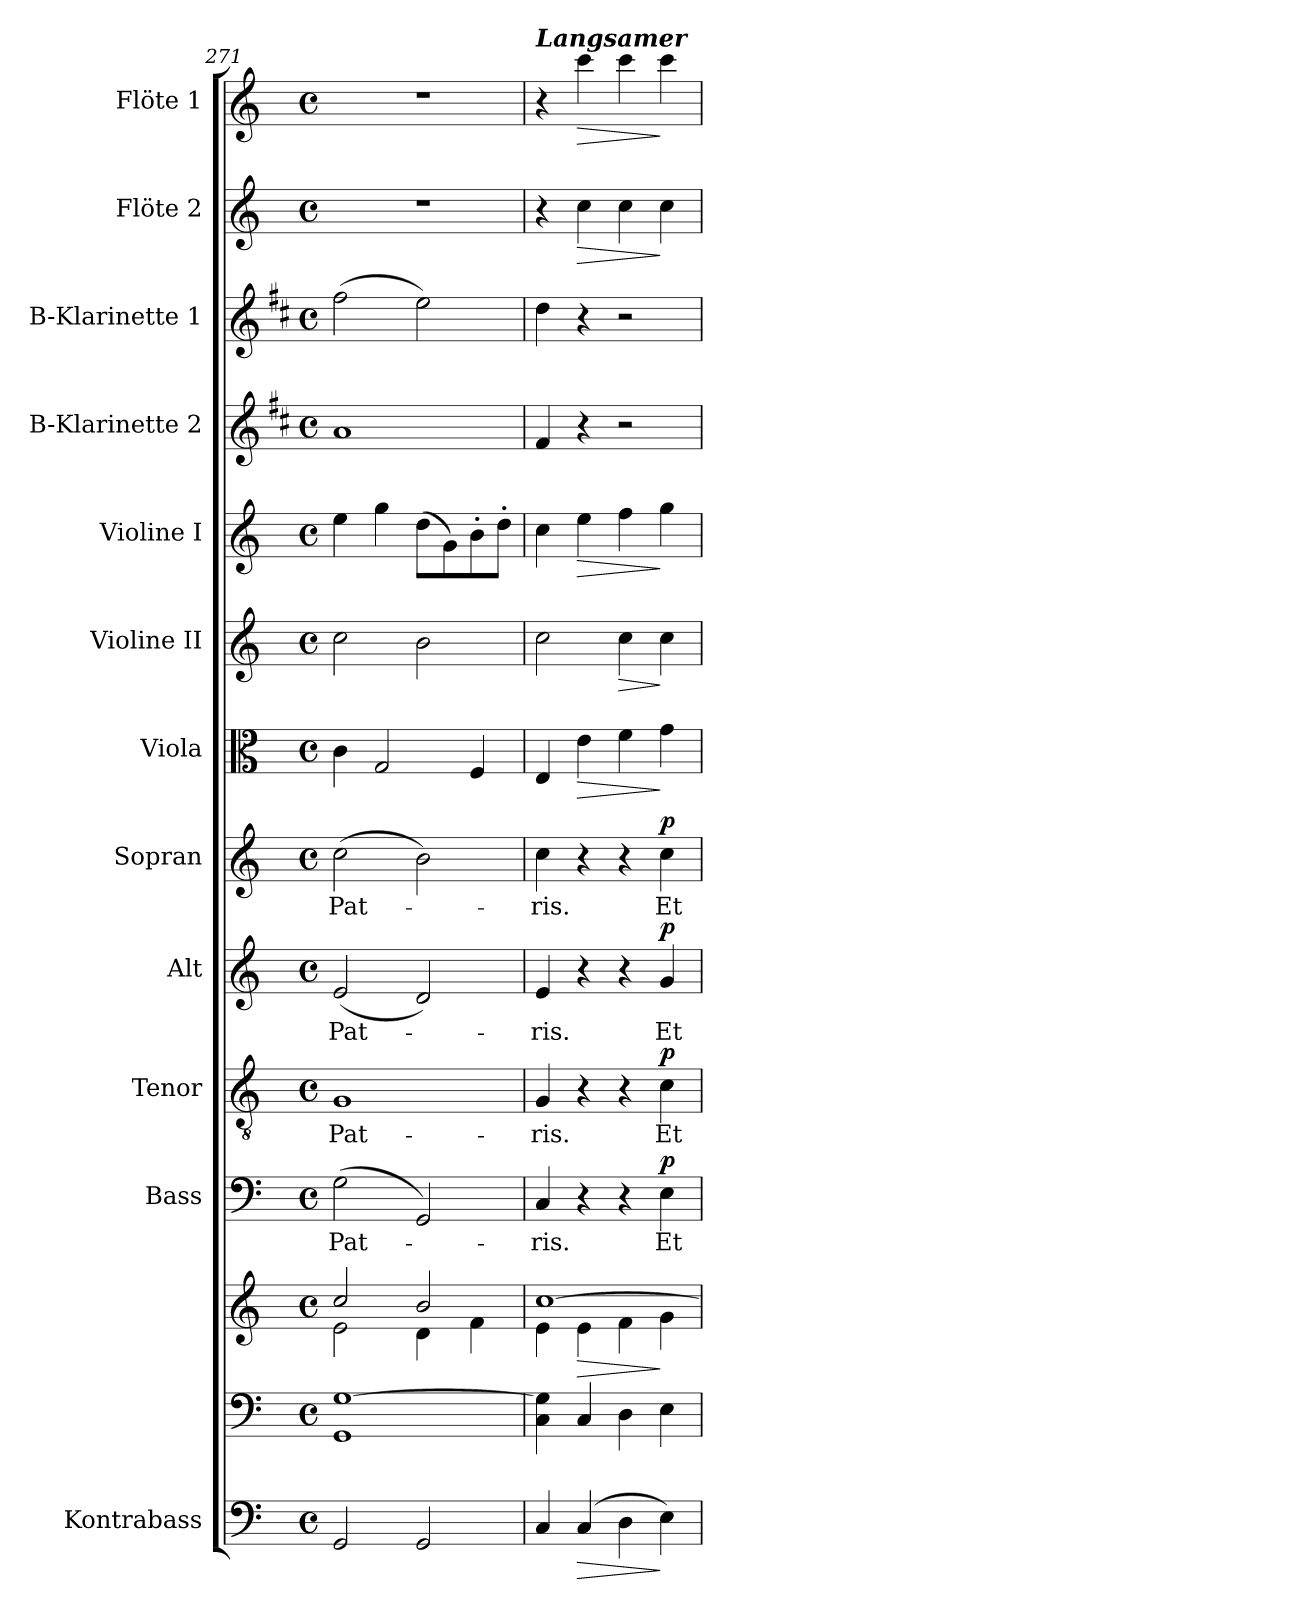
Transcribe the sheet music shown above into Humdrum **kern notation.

**kern	**dynam	**kern	**kern	**dynam	**kern	**text	**dynam	**kern	**text	**dynam	**kern	**text	**dynam	**kern	**text	**dynam	**kern	**dynam	**kern	**dynam	**kern	**dynam	**kern	**kern	**kern	**dynam	**kern	**dynam
*part13	*part13	*part12	*part12	*part12	*part11	*part11	*part11	*part10	*part10	*part10	*part9	*part9	*part9	*part8	*part8	*part8	*part7	*part7	*part6	*part6	*part5	*part5	*part4	*part3	*part2	*part2	*part1	*part1
*staff14	*staff14	*staff13	*staff12	*staff12/13	*staff11	*staff11	*staff11	*staff10	*staff10	*staff10	*staff9	*staff9	*staff9	*staff8	*staff8	*staff8	*staff7	*staff7	*staff6	*staff6	*staff5	*staff5	*staff4	*staff3	*staff2	*staff2	*staff1	*staff1
*I"Kontrabass	*	*	*	*	*I"Bass	*	*	*I"Tenor	*	*	*I"Alt	*	*	*I"Sopran	*	*	*I"Viola	*	*I"Violine II	*	*I"Violine I	*	*I"B-Klarinette 2	*I"B-Klarinette 1	*I"Flöte 2	*	*I"Flöte 1	*
*I'Kb.	*	*	*	*	*I'B.	*	*	*I'T.	*	*	*I'A.	*	*	*I'S.	*	*	*I'Vla.	*	*I'Vl. II	*	*I'Vl. I	*	*I'B Kl. 2	*I'B Kl. 1	*I'Fl. 2	*	*I'Fl. 1	*
*clefF4	*	*clefF4	*clefG2	*	*clefF4	*	*	*clefGv2	*	*	*clefG2	*	*	*clefG2	*	*	*clefC3	*	*clefG2	*	*clefG2	*	*clefG2	*clefG2	*clefG2	*	*clefG2	*
*ITrd7c12	*	*	*	*	*	*	*	*	*	*	*	*	*	*	*	*	*	*	*	*	*	*	*ITrd1c2	*ITrd1c2	*	*	*	*
*k[]	*	*k[]	*k[]	*	*k[]	*	*	*k[]	*	*	*k[]	*	*	*k[]	*	*	*k[]	*	*k[]	*	*k[]	*	*k[]	*k[]	*k[]	*	*k[]	*
*C:	*	*C:	*C:	*	*C:	*	*	*C:	*	*	*C:	*	*	*C:	*	*	*C:	*	*C:	*	*C:	*	*C:	*C:	*C:	*	*C:	*
*M4/4	*	*M4/4	*M4/4	*	*M4/4	*	*	*M4/4	*	*	*M4/4	*	*	*M4/4	*	*	*M4/4	*	*M4/4	*	*M4/4	*	*M4/4	*M4/4	*M4/4	*	*M4/4	*
*met(c)	*	*met(c)	*met(c)	*	*met(c)	*	*	*met(c)	*	*	*met(c)	*	*	*met(c)	*	*	*met(c)	*	*met(c)	*	*met(c)	*	*met(c)	*met(c)	*met(c)	*	*met(c)	*
=271	=271	=271	=271	=271	=271	=271	=271	=271	=271	=271	=271	=271	=271	=271	=271	=271	=271	=271	=271	=271	=271	=271	=271	=271	=271	=271	=271	=271
*	*	*	*^	*	*	*	*	*	*	*	*	*	*	*	*	*	*	*	*	*	*	*	*	*	*	*	*	*
!	!	!	!	!	!	!	!LO:LY:b	!	!	!LO:LY:b	!	!	!LO:LY:b	!	!	!LO:LY:b	!	!	!	!	!	!	!	!	!	!	!	!	!
2GGG/	.	1GG [>1G	2cc/	2e\	.	(>2G\	Pat-	.	1G	Pat-	.	(<2e/	Pat-	.	(>2cc\	Pat-	.	4c\	.	2cc\	.	4ee\	.	1g	(>2ee\	1r	.	1r	.
.	.	.	.	.	.	.	.	.	.	.	.	.	.	.	.	.	.	2G/	.	.	.	4gg\	.	.	.	.	.	.	.
2GGG/	.	.	2b/	4d\	.	2GG/)	.	.	.	.	.	2d/)	.	.	2b\)	.	.	.	.	2b\	.	(>8dd\L	.	.	2dd\)	.	.	.	.
.	.	.	.	.	.	.	.	.	.	.	.	.	.	.	.	.	.	.	.	.	.	8g\)	.	.	.	.	.	.	.
.	.	.	.	4f\	.	.	.	.	.	.	.	.	.	.	.	.	.	4F/	.	.	.	8b'>\	.	.	.	.	.	.	.
.	.	.	.	.	.	.	.	.	.	.	.	.	.	.	.	.	.	.	.	.	.	8dd'>\J	.	.	.	.	.	.	.
=272	=272	=272	=272	=272	=272	=272	=272	=272	=272	=272	=272	=272	=272	=272	=272	=272	=272	=272	=272	=272	=272	=272	=272	=272	=272	=272	=272	=272	=272
!	!	!	!	!	!	!	!	!	!	!	!	!	!	!	!	!	!	!	!	!	!	!	!	!	!	!	!	!LO:TX:a:Bi:t=Langsamer	!
!	!	!	!	!	!	!	!LO:LY:b	!	!	!LO:LY:b	!	!	!LO:LY:b	!	!	!LO:LY:b	!	!	!	!	!	!	!	!	!	!	!	!	!
4CC/	.	4C\ 4G\]	[>1cc	4e\	.	4C/	-ris.	.	4G/	-ris.	.	4e/	-ris.	.	4cc\	-ris.	.	4E/	.	2cc\	.	4cc\	.	4e/	4cc\	4r	.	4r	.
!	!LO:HP:b	!	!	!	!LO:HP:b	!	!	!	!	!	!	!	!	!	!	!	!	!	!LO:HP:b	!	!	!	!LO:HP:b	!	!	!	!LO:HP:b	!	!LO:HP:b
(4CC/	>	4C/	.	4e\	>	4r	.	.	4r	.	.	4r	.	.	4r	.	.	4e\	>	.	.	4ee\	>	4r	4r	4cc\	>	4ccc\	>
!	!	!	!	!	!	!	!	!	!	!	!	!	!	!	!	!	!	!	!	!	!LO:HP:b	!	!	!	!	!	!	!	!
4DD\	.	4D\	.	4f\	.	4r	.	.	4r	.	.	4r	.	.	4r	.	.	4f\	.	4cc\	>	4ff\	.	2r	2r	4cc\	.	4ccc\	.
!	!	!	!	!	!	!	!LO:LY:b	!LO:DY:a	!	!LO:LY:b	!LO:DY:a	!	!LO:LY:b	!LO:DY:a	!	!LO:LY:b	!LO:DY:a	!	!	!	!	!	!	!	!	!	!	!	!
4EE\)	]	4E\	.	4g\	]	4E\	Et	p	4c\	Et	p	4g/	Et	p	4cc\	Et	p	4g\	]	4cc\	]	4gg\	]	.	.	4cc\	]	4ccc\	]
*	*	*	*v	*v	*	*	*	*	*	*	*	*	*	*	*	*	*	*	*	*	*	*	*	*	*	*	*	*	*
=	=	=	=	=	=	=	=	=	=	=	=	=	=	=	=	=	=	=	=	=	=	=	=	=	=	=	=	=
*-	*-	*-	*-	*-	*-	*-	*-	*-	*-	*-	*-	*-	*-	*-	*-	*-	*-	*-	*-	*-	*-	*-	*-	*-	*-	*-	*-	*-
